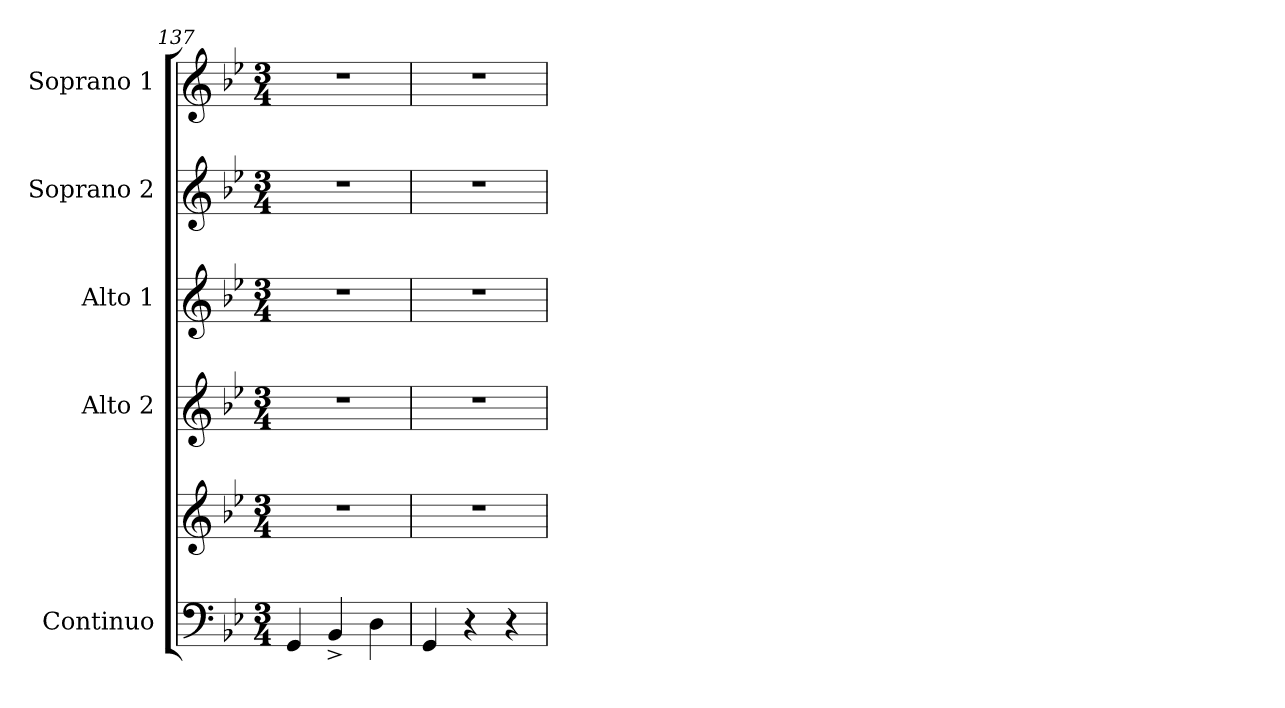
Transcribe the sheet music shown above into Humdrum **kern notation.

**kern	**kern	**kern	**kern	**kern	**kern
*part5	*part5	*part4	*part3	*part2	*part1
*staff6	*staff5	*staff4	*staff3	*staff2	*staff1
*I"Continuo	*	*I"Alto 2	*I"Alto 1	*I"Soprano 2	*I"Soprano 1
*	*	*I'A. 2	*I'A. 1	*I'S. 2	*I'S. 1
*clefF4	*clefG2	*clefG2	*clefG2	*clefG2	*clefG2
*k[b-e-]	*k[b-e-]	*k[b-e-]	*k[b-e-]	*k[b-e-]	*k[b-e-]
*B-:	*B-:	*B-:	*B-:	*B-:	*B-:
*M3/4	*M3/4	*M3/4	*M3/4	*M3/4	*M3/4
=137	=137	=137	=137	=137	=137
!	!LO:N:vis=1	!LO:N:vis=1	!LO:N:vis=1	!LO:N:vis=1	!LO:N:vis=1
4GG/	2.r	2.r	2.r	2.r	2.r
4BB-<^</	.	.	.	.	.
4D\	.	.	.	.	.
=138	=138	=138	=138	=138	=138
!	!LO:N:vis=1	!LO:N:vis=1	!LO:N:vis=1	!LO:N:vis=1	!LO:N:vis=1
4GG/	2.r	2.r	2.r	2.r	2.r
4r	.	.	.	.	.
4r	.	.	.	.	.
=!	=!	=!	=!	=!	=!
*-	*-	*-	*-	*-	*-
